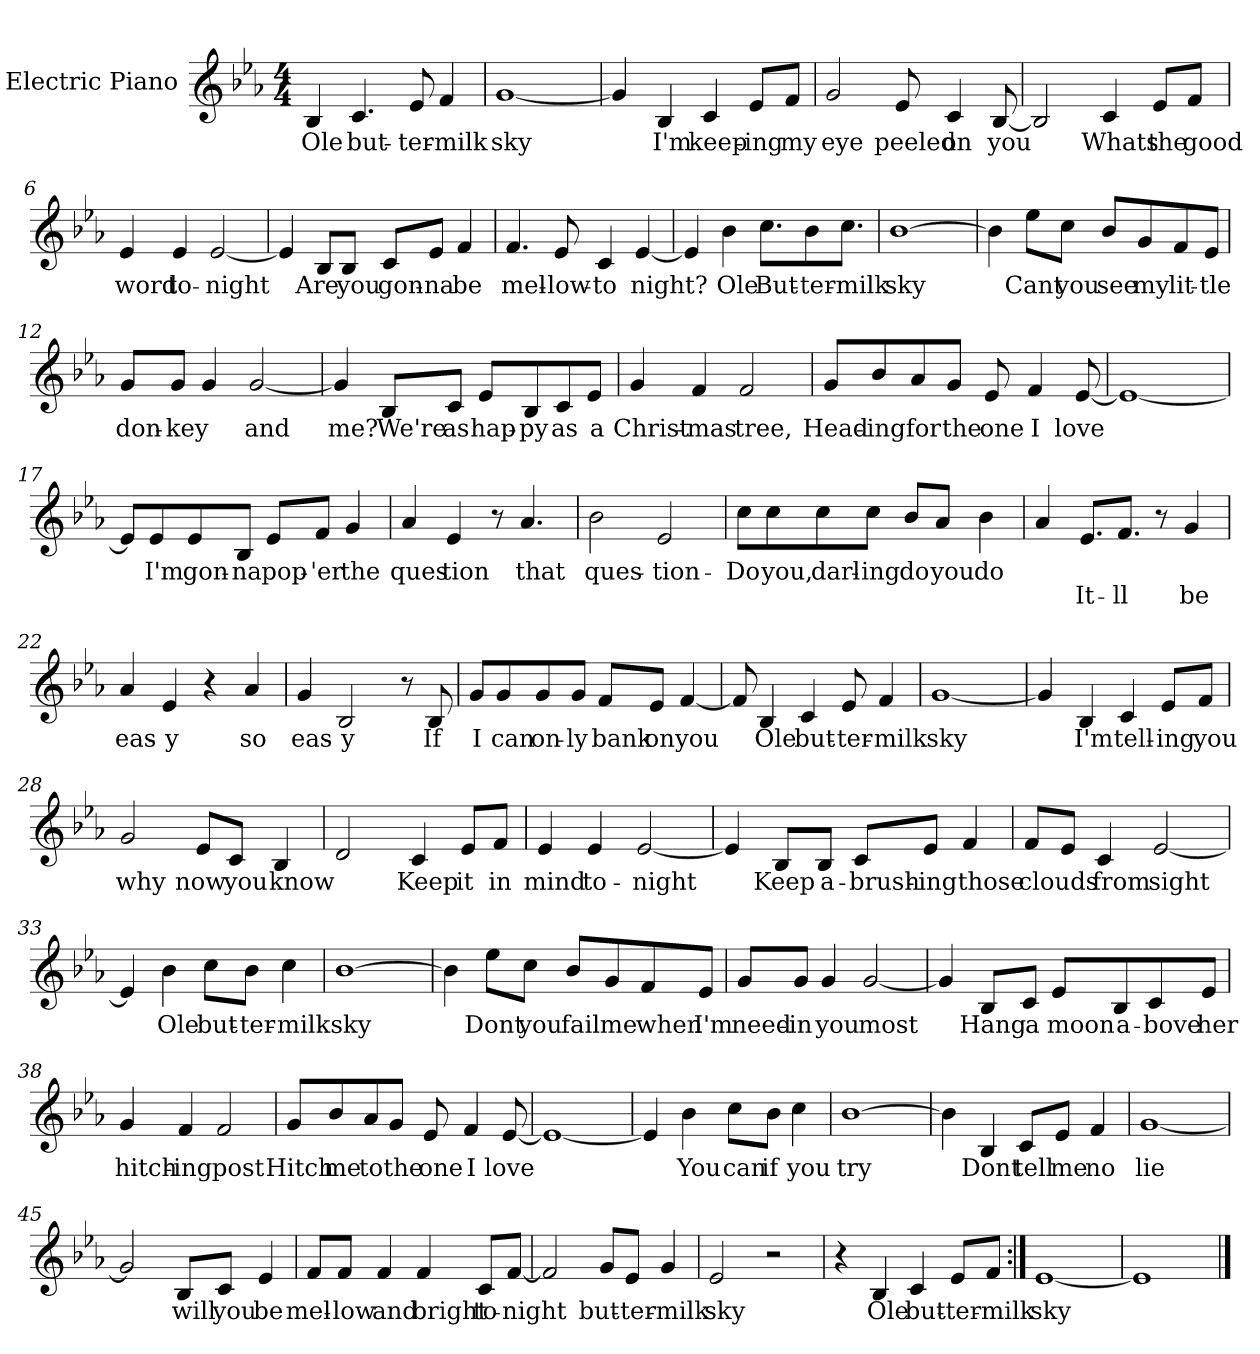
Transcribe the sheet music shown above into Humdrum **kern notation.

**kern	**text	**text
*part1	*part1	*part1
*staff1	*staff1	*staff1
*I"Electric Piano	*	*
*I'E.Pno	*	*
*clefG2	*	*
*k[b-e-a-]	*	*
*E-:	*	*
*M4/4	*	*
=1	=1	=1
4B-/	Ole	.
4.c/	but-	.
8e-/	-ter-	.
4f/	-milk	.
=2	=2	=2
[1g	sky	.
=3	=3	=3
4g/]	.	.
4B-/	I'm	.
4c/	keep-	.
8e-/L	-ing	.
8f/J	my	.
=4	=4	=4
2g/	eye	.
8e-/	peeled	.
4c/	on	.
[8B-/	you	.
!!LO:LB:g=z
=5	=5	=5
2B-/]	.	.
4c/	Whats	.
8e-/L	the	.
8f/J	good	.
=6	=6	=6
4e-/	word	.
4e-/	to-	.
[2e-/	-night	.
=7	=7	=7
4e-/]	.	.
8B-/L	Are	.
8B-/J	you	.
8c/L	gon-	.
8e-/J	-na	.
4f/	be	.
!!LO:LB:g=z
=8	=8	=8
4.f/	mel-	.
8e-/	-low-	.
4c/	to	.
[4e-/	night?	.
=9	=9	=9
4e-/]	.	.
4b-\	Ole	.
8.cc\L	But-	.
8b-\	-ter-	.
8.cc\J	milk	.
=10	=10	=10
[1b-	sky	.
=11	=11	=11
4b-\]	.	.
8ee-\L	Cant	.
8cc\J	you	.
8b-/L	see	.
8g/	my	.
8f/	lit-	.
8e-/J	-tle	.
!!LO:LB:g=z
=12	=12	=12
8g/L	don-	.
8g/J	-key	.
4g/	.	.
[2g/	and	.
=13	=13	=13
4g/]	me?	.
8B-/L	We're	.
8c/J	as	.
8e-/L	hap-	.
8B-/	-py	.
8c/	as	.
8e-/J	a	.
=14	=14	=14
4g/	Christ-	.
4f/	-mas	.
2f/	tree,	.
!!LO:LB:g=z
=15	=15	=15
8g/L	Head-	.
8b-/	-ing	.
8a-/	for	.
8g/J	the	.
8e-/	one	.
4f/	I	.
[8e-/	love	.
=16	=16	=16
1e-_	.	.
=17	=17	=17
8e-/L]	.	.
8e-/	I'm	.
8e-/	gon-	.
8B-/J	-na	.
8e-/L	pop-	.
8f/J	-'er	.
4g/	the	.
!!LO:LB:g=z
=18	=18	=18
4a-/	ques	.
4e-/	tion	.
8r	.	.
4.a-/	that	.
=19	=19	=19
2b-\	ques-	.
2e-/	-tion-	.
=20	=20	=20
8cc\L	Do	.
8cc\	you,	.
8cc\	darl-	.
8cc\J	-ing	.
8b-/L	do	.
8a-/J	you	.
4b-\	do	.
=21	=21	=21
4a-/	.	.
8.e-/L	.	It-
8.f/J	.	-ll
8r	.	.
4g/	.	be
!!LO:LB:g=z
=22	=22	=22
4a-/	eas-	.
4e-/	-y	.
4r	.	.
4a-/	so	.
=23	=23	=23
4g/	eas-	.
2B-/	-y	.
8r	.	.
8B-/	If	.
=24	=24	=24
8g/L	I	.
8g/	can	.
8g/	on-	.
8g/J	-ly	.
8f/L	bank	.
8e-/J	on	.
[4f/	you	.
=25	=25	=25
8f/]	.	.
4B-/	Ole	.
4c/	but-	.
8e-/	-ter-	.
4f/	-milk	.
!!LO:LB:g=z
=26	=26	=26
[1g	sky	.
=27	=27	=27
4g/]	.	.
4B-/	I'm	.
4c/	tell-	.
8e-/L	-ing	.
8f/J	you	.
=28	=28	=28
2g/	why	.
8e-/L	now	.
8c/J	you	.
4B-/	know	.
=29	=29	=29
2d/	.	.
4c/	Keep	.
8e-/L	it	.
8f/J	in	.
!!LO:PB:g=z
=30	=30	=30
4e-/	mind	.
4e-/	to-	.
[2e-/	-night	.
=31	=31	=31
4e-/]	.	.
8B-/L	Keep	.
8B-/J	a-	.
8c/L	-brush-	.
8e-/J	-ing	.
4f/	those	.
=32	=32	=32
8f/L	clouds	.
8e-/J	.	.
4c/	from	.
[2e-/	sight	.
!!LO:LB:g=z
=33	=33	=33
4e-/]	.	.
4b-\	Ole	.
8cc\L	but-	.
8b-\J	-ter-	.
4cc\	-milk	.
=34	=34	=34
[1b-	sky	.
=35	=35	=35
4b-\]	.	.
8ee-\L	Dont	.
8cc\J	you	.
8b-/L	fail	.
8g/	me	.
8f/	when	.
8e-/J	I'm	.
=36	=36	=36
8g/L	need-	.
8g/J	-in	.
4g/	you	.
[2g/	most	.
!!LO:LB:g=z
=37	=37	=37
4g/]	.	.
8B-/L	Hang	.
8c/J	a	.
8e-/L	moon	.
8B-/	a-	.
8c/	-bove	.
8e-/J	her	.
=38	=38	=38
4g/	hitch-	.
4f/	-ing	.
2f/	post	.
=39	=39	=39
8g/L	Hitch	.
8b-/	me	.
8a-/	to	.
8g/J	the	.
8e-/	one	.
4f/	I	.
[8e-/	love	.
!!LO:LB:g=z
=40	=40	=40
1e-_	.	.
=41	=41	=41
4e-/]	.	.
4b-\	You	.
8cc\L	can	.
8b-\J	if	.
4cc\	you	.
=42	=42	=42
[1b-	try	.
=43	=43	=43
4b-\]	.	.
4B-/	Dont	.
8c/L	tell	.
8e-/J	me	.
4f/	no	.
=44	=44	=44
[1g	lie	.
=45	=45	=45
2g/]	.	.
8B-/L	will	.
8c/J	you	.
4e-/	be	.
!!LO:LB:g=z
=46	=46	=46
8f/L	mel-	.
8f/J	-low	.
4f/	and	.
4f/	bright	.
8c/L	to-	.
[8f/J	-night	.
=47	=47	=47
2f/]	.	.
8g/L	but-	.
8e-/J	-ter-	.
4g/	-milk	.
=48	=48	=48
2e-/	sky	.
2r	.	.
=49	=49	=49
4r	.	.
4B-/	Ole	.
4c/	but-	.
8e-/L	-ter-	.
8f/J	milk	.
!!LO:LB:g=z
=50:|!	=50:|!	=50:|!
[1e-	sky	.
=51	=51	=51
1e-]	.	.
==	==	==
*-	*-	*-
